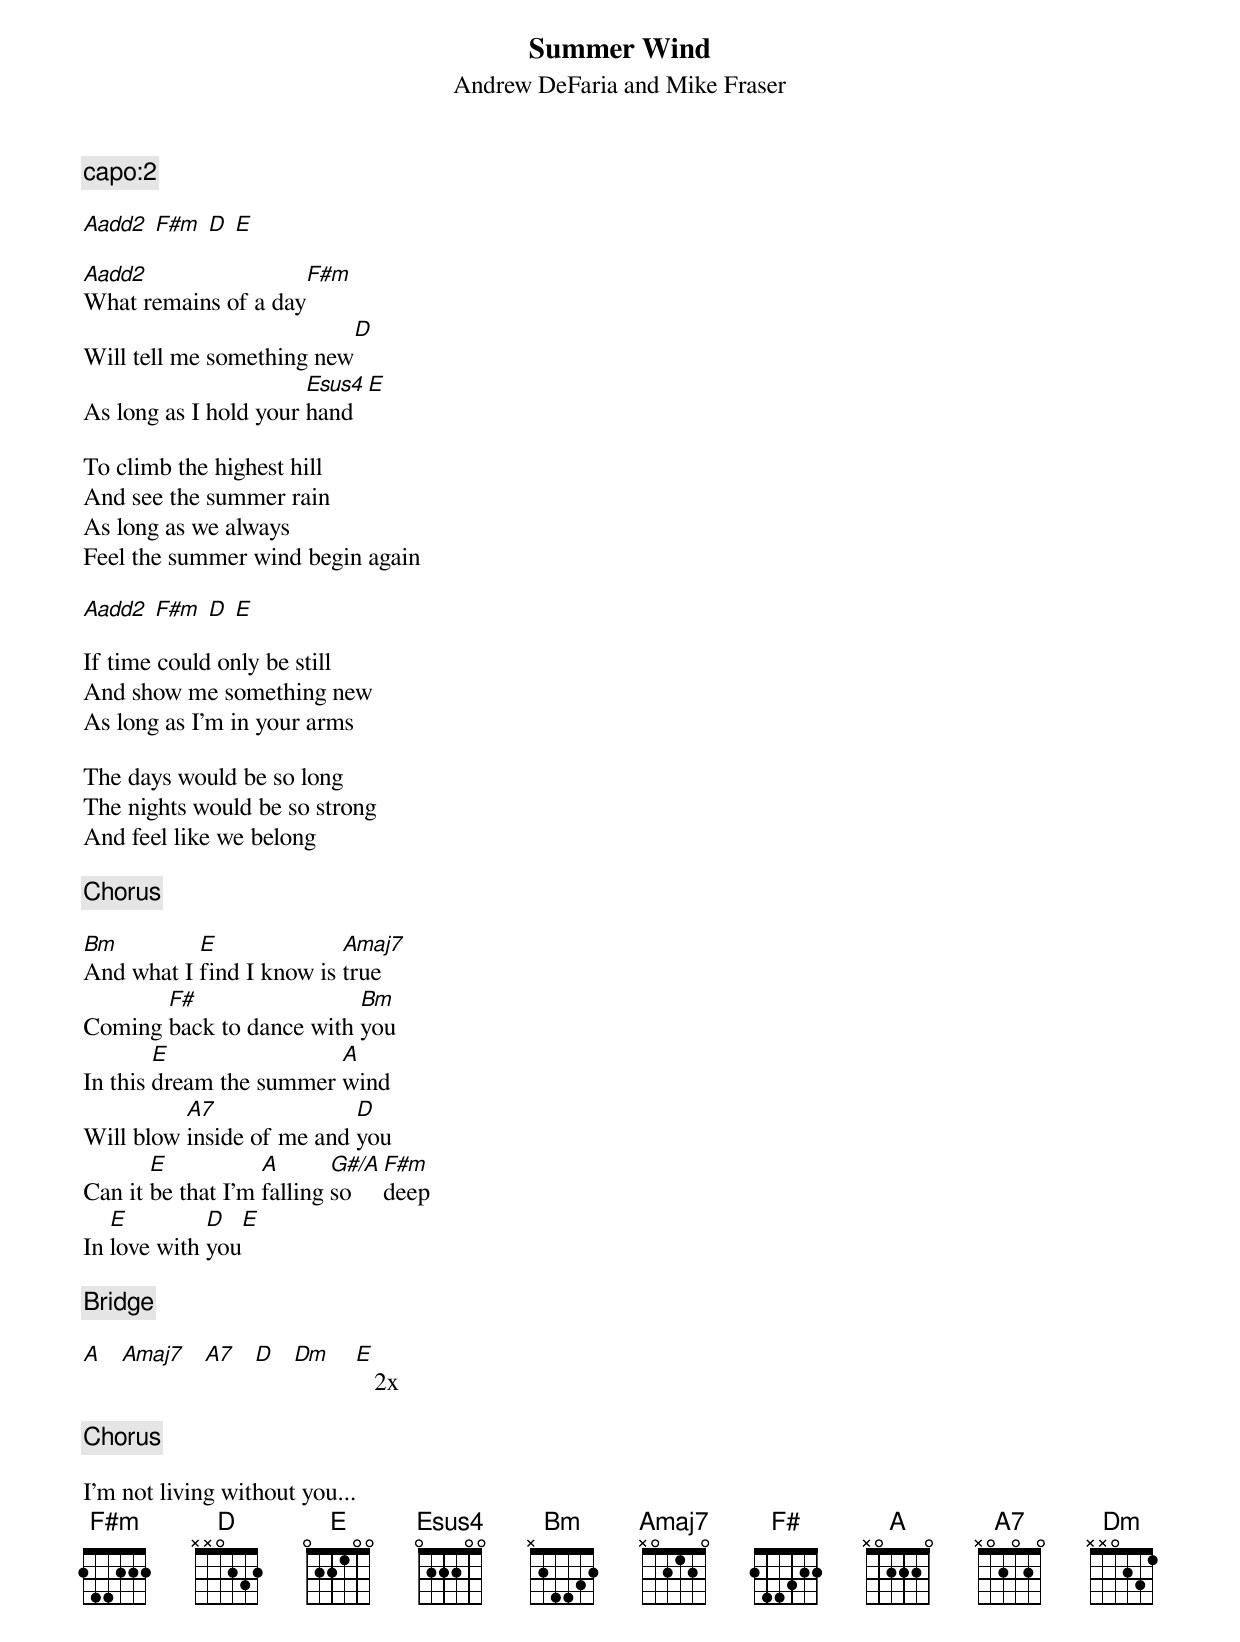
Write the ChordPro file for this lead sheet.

{title:Summer Wind}
{subtitle:Andrew DeFaria and Mike Fraser}
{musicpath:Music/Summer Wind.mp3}
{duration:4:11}
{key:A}
{c:capo:2}

[Aadd2] [F#m] [D] [E]

[Aadd2]What remains of a day[F#m]
Will tell me something new[D]
As long as I hold your [Esus4]hand[E]

To climb the highest hill
And see the summer rain
As long as we always
Feel the summer wind begin again

[Aadd2] [F#m] [D] [E]

If time could only be still
And show me something new
As long as I'm in your arms

The days would be so long
The nights would be so strong
And feel like we belong

{c:Chorus}

[Bm]And what I [E]find I know is [Amaj7]true
Coming [F#]back to dance with [Bm]you
In this [E]dream the summer [A]wind
Will blow [A7]inside of me and [D]you
Can it [E]be that I'm [A]falling [G#/A]so [F#m]deep
In [E]love with [D]you[E]

{c:Bridge}

[A]   [Amaj7]   [A7]   [D]   [Dm]    [E]   2x

{c:Chorus}

I'm not living without you...
